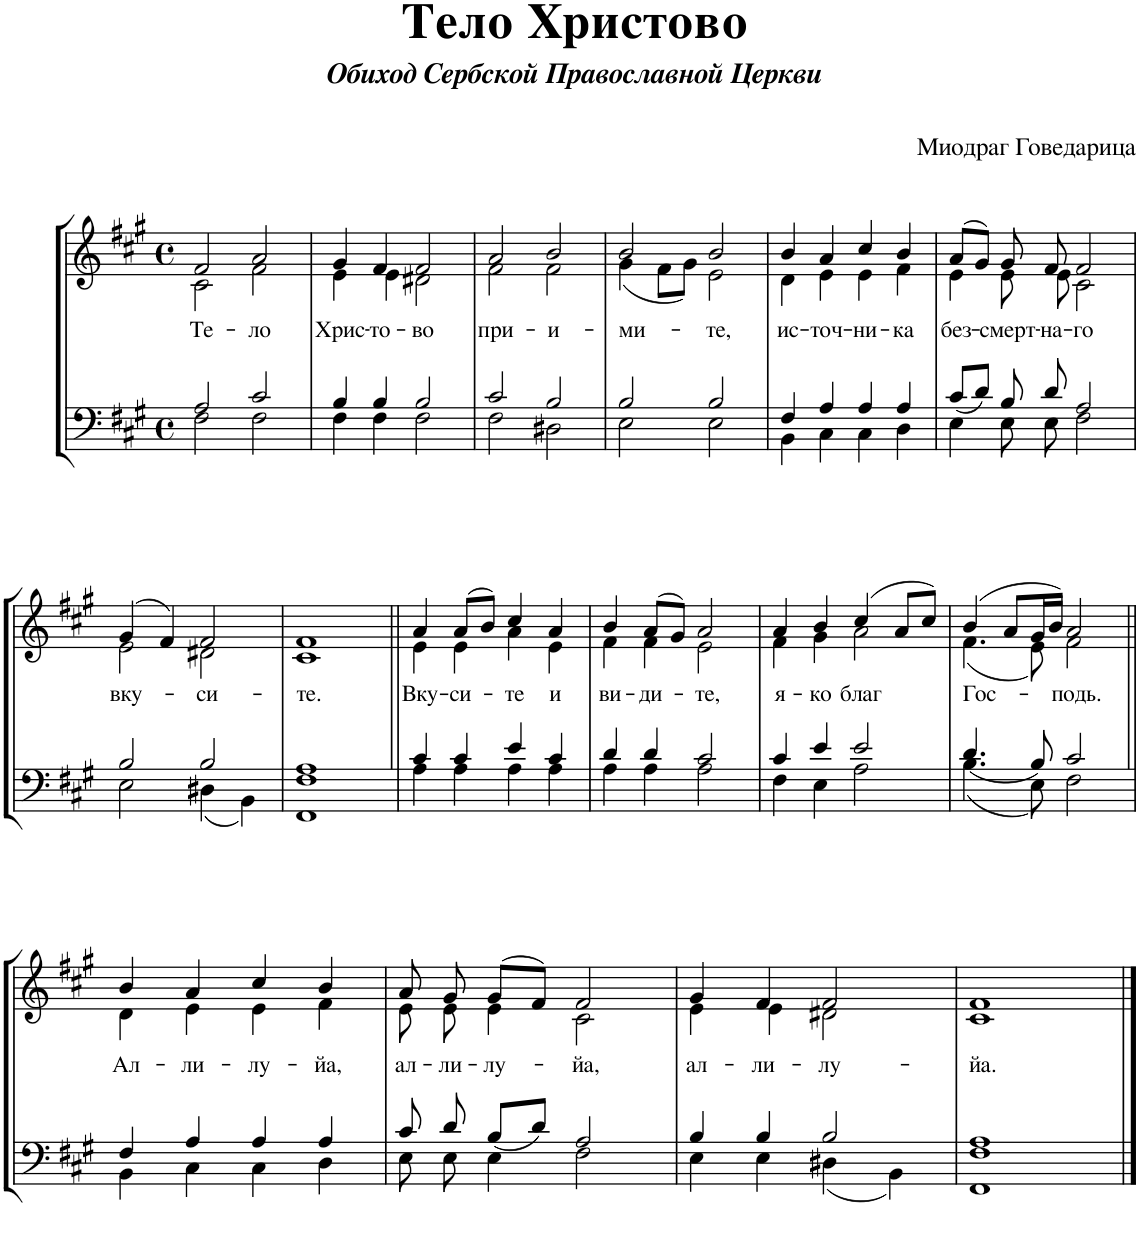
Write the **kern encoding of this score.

**kern	**kern	**text
*part1	*part1	*part1
*staff2	*staff1	*staff1
*I"Piano	*	*
*I'Pno.	*	*
*clefF4	*clefG2	*
*k[f#c#g#]	*k[f#c#g#]	*
*M4/4	*M4/4	*
*met(c)	*met(c)	*
=1	=1	=1
*^	*^	*
*	*^	*	*	*
!	!	!	!	!	!LO:LY:b
1ryy	2A/	2F#\	2f#/	2c#\	Те-
!	!	!	!	!	!LO:LY:b
.	2c#/	2F#\	2a/	2f#\	-ло
=2	=2	=2	=2	=2	=2
!	!	!	!	!	!LO:LY:b
1ryy	4B/	4F#\	4g#/	4e\	Хрис-
!	!	!	!	!	!LO:LY:b
.	4B/	4F#\	4f#/	4e\	-то-
!	!	!	!	!	!LO:LY:b
.	2B/	2F#\	2f#/	2d#X\	-во
=3	=3	=3	=3	=3	=3
!	!	!	!	!	!LO:LY:b
1ryy	2c#/	2F#\	2a/	2f#\	при-
!	!	!	!	!	!LO:LY:b
.	2B/	2D#X\	2b/	2f#\	-и-
=4	=4	=4	=4	=4	=4
!	!	!	!	!	!LO:LY:b
1ryy	2B/	2E\	2b/	(4g#\	-ми-
.	.	.	.	8f#\L	.
.	.	.	.	8g#\J)	.
!	!	!	!	!	!LO:LY:b
.	2B/	2E\	2b/	2e\	-те,
=5	=5	=5	=5	=5	=5
!	!	!	!	!	!LO:LY:b
1ryy	4F#/	4BB\	4b/	4d\	ис-
!	!	!	!	!	!LO:LY:b
.	4A/	4C#\	4a/	4e\	-точ-
!	!	!	!	!	!LO:LY:b
.	4A/	4C#\	4cc#/	4e\	-ни-
!	!	!	!	!	!LO:LY:b
.	4A/	4D\	4b/	4f#\	-ка
=6	=6	=6	=6	=6	=6
!	!	!	!	!	!LO:LY:b
1ryy	8c#/L	4E\	(8a/L	4e\	без-
.	8d/J	.	8g#/J)	.	.
!	!	!	!	!	!LO:LY:b
.	8B/	8E\	8g#/	8e\	-смерт-
!	!	!	!	!	!LO:LY:b
.	8d/	8E\	8f#/	8e\	-на-
!	!	!	!	!	!LO:LY:b
.	2A/	2F#\	2f#/	2c#\	-го
!!LO:LB:g=z	!!
=7	=7	=7	=7	=7	=7
!	!	!	!	!	!LO:LY:b
1ryy	2B/	2E\	(4g#/	2e\	вку-
.	.	.	4f#/)	.	.
!	!	!	!	!	!LO:LY:b
.	2B/	4D#X\	2f#/	2d#X\	-си-
.	.	4BB\	.	.	.
=8	=8	=8	=8	=8	=8
!	!	!	!	!	!LO:LY:b
1ryy	1A	1FF# 1F#	1f#	1c#	-те.
=9||	=9||	=9||	=9||	=9||	=9||
!	!	!	!	!	!LO:LY:b
1ryy	4c#/	4A\	4a/	4e\	Вку-
!	!	!	!	!	!LO:LY:b
.	4c#/	4A\	(8a/L	4e\	-си-
.	.	.	8b/J)	.	.
!	!	!	!	!	!LO:LY:b
.	4e/	4A\	4cc#/	4a\	-те
!	!	!	!	!	!LO:LY:b
.	4c#/	4A\	4a/	4e\	и
=10	=10	=10	=10	=10	=10
!	!	!	!	!	!LO:LY:b
1ryy	4d/	4A\	4b/	4f#\	ви-
!	!	!	!	!	!LO:LY:b
.	4d/	4A\	(8a/L	4f#\	-ди-
.	.	.	8g#/J)	.	.
!	!	!	!	!	!LO:LY:b
.	2c#/	2A\	2a/	2e\	-те,
=11	=11	=11	=11	=11	=11
!	!	!	!	!	!LO:LY:b
1ryy	4c#/	4F#\	4a/	4f#\	я-
!	!	!	!	!	!LO:LY:b
.	4e/	4E\	4b/	4g#\	-ко
!	!	!	!	!	!LO:LY:b
.	2e/	2A\	(4cc#/	2a\	благ
.	.	.	8a/L	.	.
.	.	.	8cc#/J)	.	.
=12	=12	=12	=12	=12	=12
!	!	!	!	!	!LO:LY:b
1ryy	4.d/	4.B\	(4b/	(4.f#\	Гос-
.	.	.	8a/L	.	.
.	8B/	8E\	16g#/L	8e\)	.
.	.	.	16b/JJ)	.	.
!	!	!	!	!	!LO:LY:b
.	2c#/	2F#\	2a/	2f#\	-подь.
!!LO:LB:g=z	!!
=13||	=13||	=13||	=13||	=13||	=13||
!	!	!	!	!	!LO:LY:b
1ryy	4F#/	4BB\	4b/	4d\	Ал-
!	!	!	!	!	!LO:LY:b
.	4A/	4C#\	4a/	4e\	-ли-
!	!	!	!	!	!LO:LY:b
.	4A/	4C#\	4cc#/	4e\	-лу-
!	!	!	!	!	!LO:LY:b
.	4A/	4D\	4b/	4f#\	-йа,
=14	=14	=14	=14	=14	=14
!	!	!	!	!	!LO:LY:b
1ryy	8c#/	8E\	8a/	8e\	ал-
!	!	!	!	!	!LO:LY:b
.	8d/	8E\	8g#/	8e\	-ли-
!	!	!	!	!	!LO:LY:b
.	8B/L	4E\	(8g#/L	4e\	-лу-
.	8d/J	.	8f#/J)	.	.
!	!	!	!	!	!LO:LY:b
.	2A/	2F#\	2f#/	2c#\	-йа,
=15	=15	=15	=15	=15	=15
!	!	!	!	!	!LO:LY:b
1ryy	4B/	4E\	4g#/	4e\	ал-
!	!	!	!	!	!LO:LY:b
.	4B/	4E\	4f#/	4e\	-ли-
!	!	!	!	!	!LO:LY:b
.	2B/	4D#X\	2f#/	2d#X\	-лу-
.	.	4BB\	.	.	.
=16	=16	=16	=16	=16	=16
!	!	!	!	!	!LO:LY:b
1ryy	1A	1FF# 1F#	1f#	1c#	-йа.
*v	*v	*v	*	*	*
*	*v	*v	*
==	==	==
*-	*-	*-
